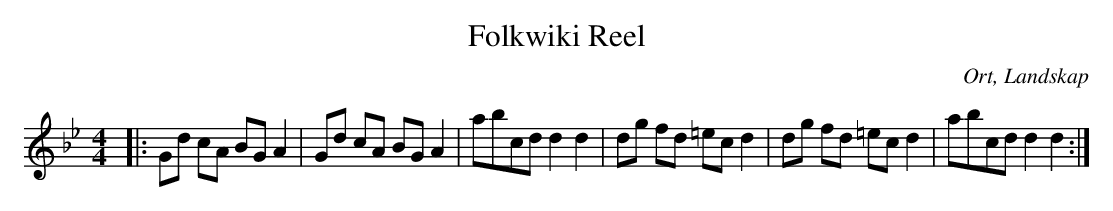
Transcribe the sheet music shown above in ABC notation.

X:1
T:Folkwiki Reel
O:Ort, Landskap
M:4/4
L:1/8
K:Gm
|: Gd cA BG A2 | Gd cA BG A2 | abcd d2 d2 | dg fd =ec d2 | dg fd =ec d2 | abcd d2 d2:|
